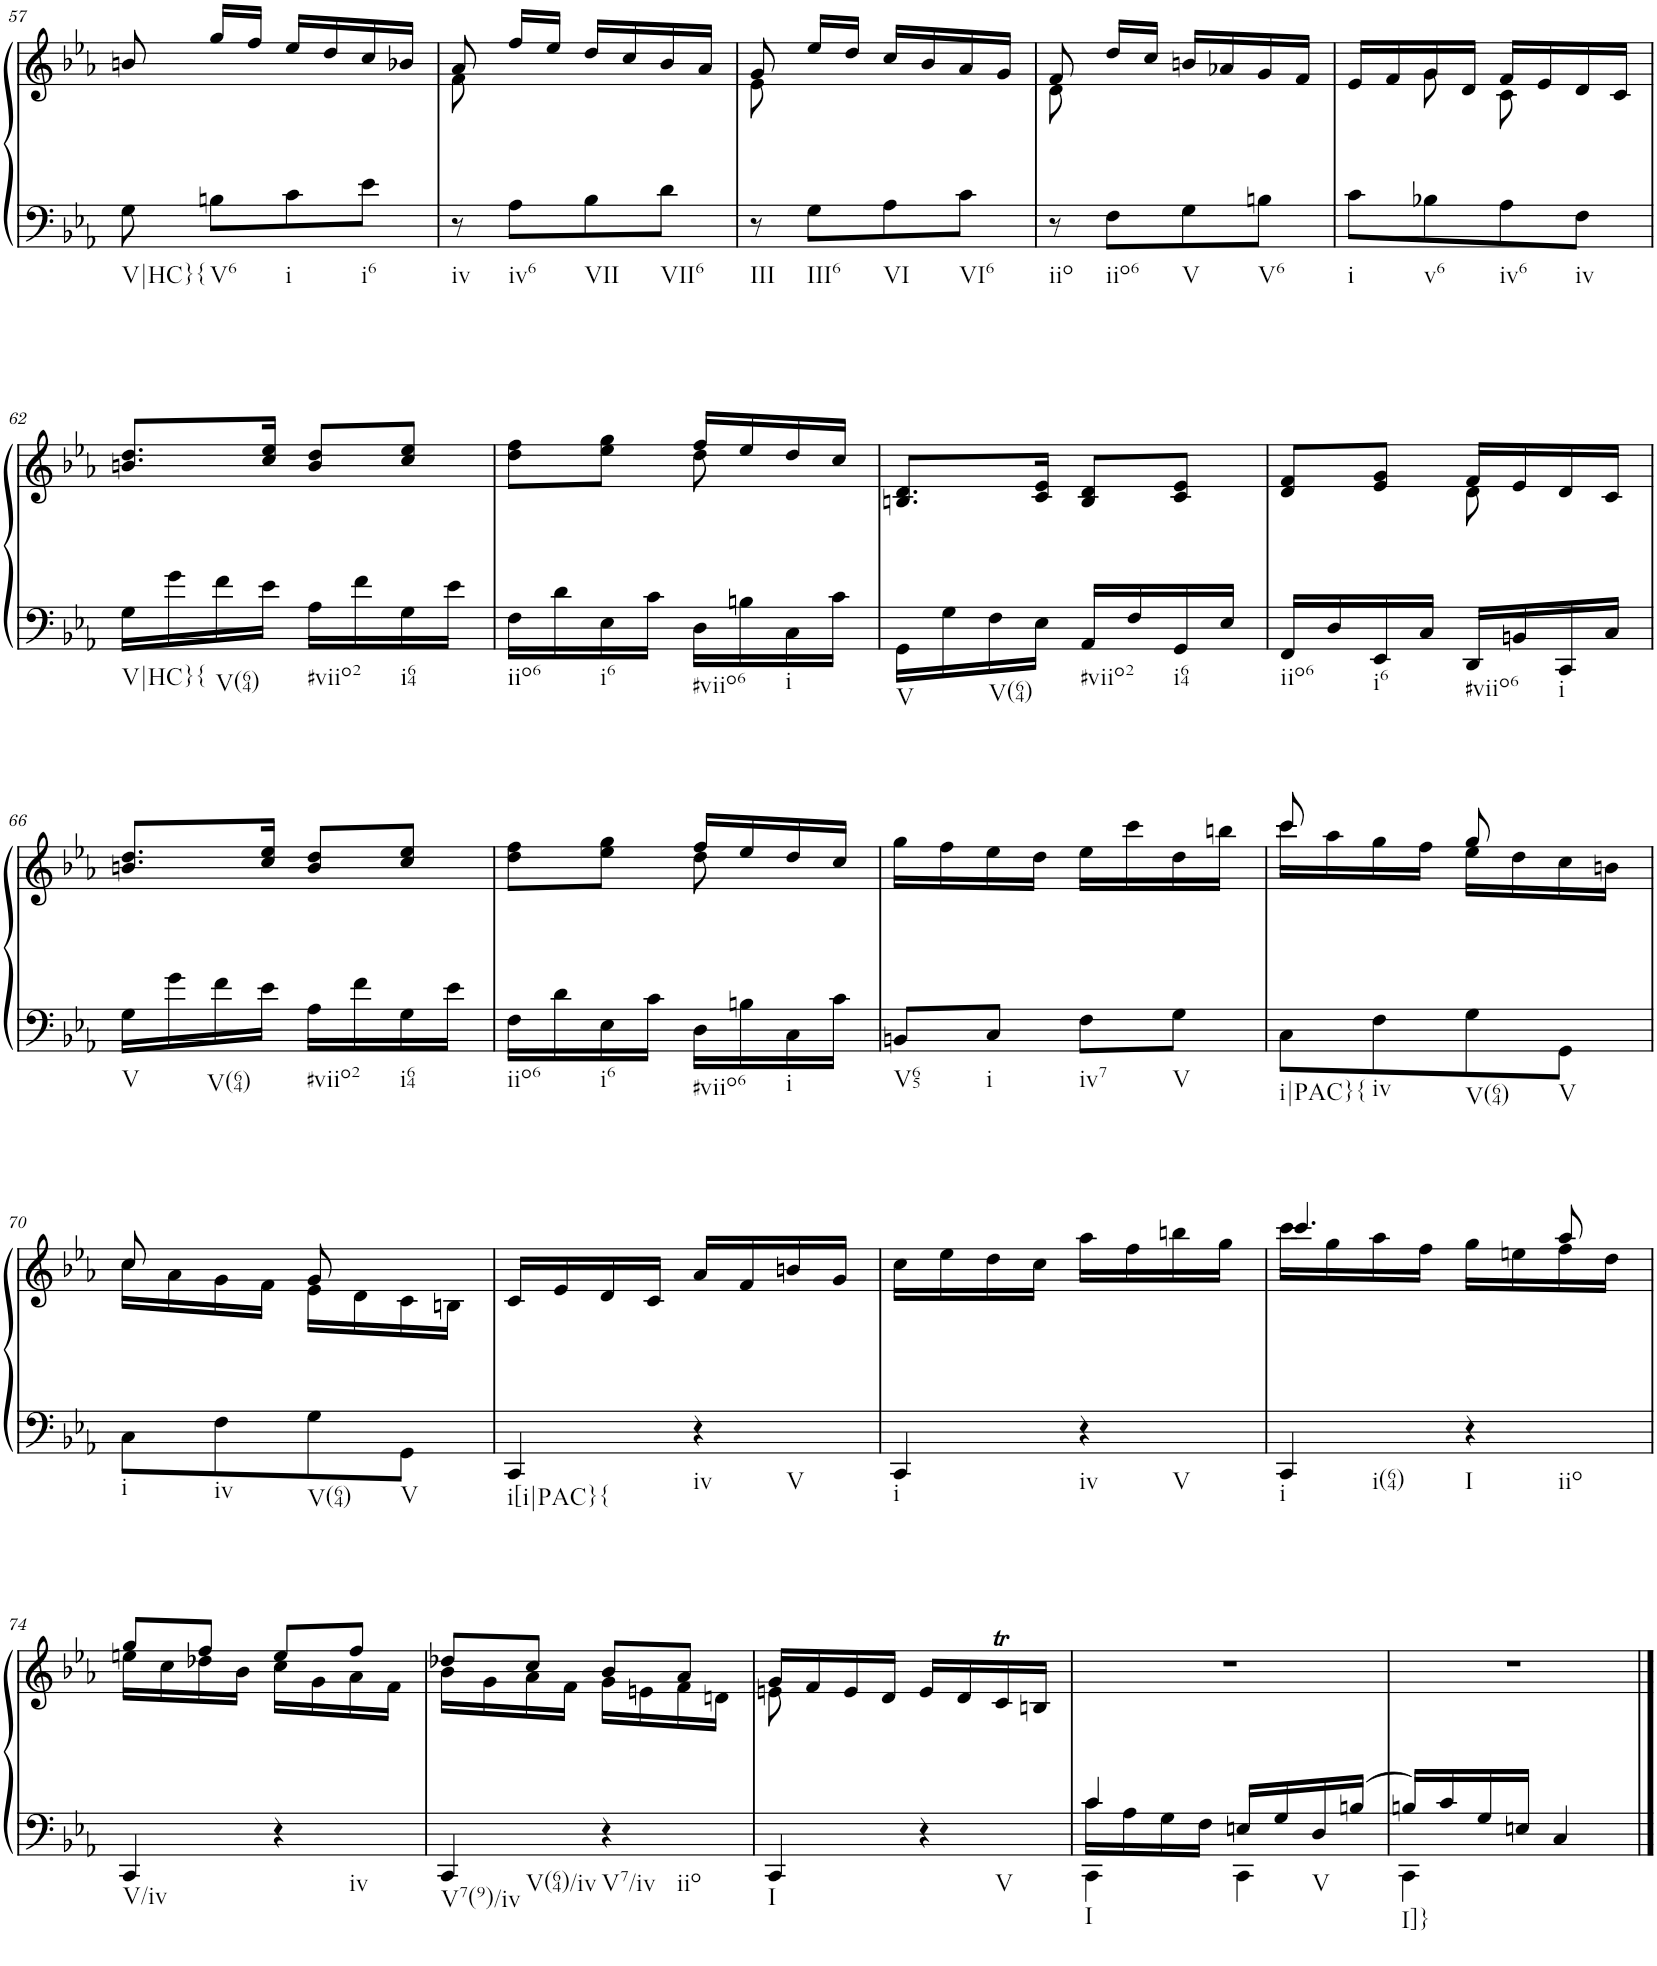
**kern	**kern
*part1	*part1
*staff2	*staff1
*I"Piano	*
*I'Pno.	*
!!LO:PB:g=z
*clefF4	*clefG2
*k[b-e-a-]	*k[b-e-a-]
*M2/4	*M2/4
=57	=57
!LO:TX:b:t=V|HC}{	!
8G\	8bn/
!LO:TX:b:t=V6	!
8Bn\L	16gg/LL
.	16ff/JJ
!LO:TX:b:t=i	!
8c\	16ee-/LL
.	16dd/
!LO:TX:b:t=i6	!
8e-\J	16cc/
.	16b-X/JJ
=58	=58
*	*^
!LO:TX:b:t=iv	!	!
8r	8a-/	8f\
!LO:TX:b:t=iv6	!	!
8A-\L	16ff/LL	4.ryy
.	16ee-/JJ	.
!LO:TX:b:t=VII	!	!
8B-\	16dd/LL	.
.	16cc/	.
!LO:TX:b:t=VII6	!	!
8d\J	16b-/	.
.	16a-/JJ	.
=59	=59	=59
!LO:TX:b:t=III	!	!
8r	8g/	8e-\
!LO:TX:b:t=III6	!	!
8G\L	16ee-/LL	4.ryy
.	16dd/JJ	.
!LO:TX:b:t=VI	!	!
8A-\	16cc/LL	.
.	16b-/	.
!LO:TX:b:t=VI6	!	!
8c\J	16a-/	.
.	16g/JJ	.
=60	=60	=60
!LO:TX:b:t=iio	!	!
8r	8f/	8d\
!LO:TX:b:t=iio6	!	!
8F\L	16dd/LL	4.ryy
.	16cc/JJ	.
!LO:TX:b:t=V	!	!
8G\	16bn/LL	.
.	16a-X/	.
!LO:TX:b:t=V6	!	!
8Bn\J	16g/	.
.	16f/JJ	.
=61	=61	=61
!LO:TX:b:t=i	!	!
8c\L	16e-/LL	8ryy
.	16f/	.
!LO:TX:b:t=v6	!	!
8B-X\	16g/	8g\
.	16d/JJ	.
!LO:TX:b:t=iv6	!	!
8A-\	16f/LL	8c\
.	16e-/	.
!LO:TX:b:t=iv	!	!
8F\J	16d/	8ryy
.	16c/JJ	.
*	*v	*v
!!LO:LB:g=z
=62	=62
!LO:TX:b:t=V|HC}{	!
16G\LL	8.bn/ 8.dd/L
16g\	.
!LO:TX:b:t=V(64)	!
16f\	.
16e-\JJ	16cc/ 16ee-/Jk
!LO:TX:b:t=#viio2	!
16A-\LL	8b/ 8dd/L
16f\	.
!LO:TX:b:t=i64	!
16G\	8cc/ 8ee-/J
16e-\JJ	.
=63	=63
*	*^
!LO:TX:b:t=iio6	!	!
16F\LL	8dd\ 8ff\L	4ryy
16d\	.	.
!LO:TX:b:t=i6	!	!
16E-\	8ee-\ 8gg\J	.
16c\JJ	.	.
!LO:TX:b:t=#viio6	!	!
16D\LL	16ff/LL	8dd\
16Bn\	16ee-/	.
!LO:TX:b:t=i	!	!
16C\	16dd/	8ryy
16c\JJ	16cc/JJ	.
*	*v	*v
=64	=64
!LO:TX:b:t=V	!
16GG\LL	8.Bn/ 8.d/L
16G\	.
!LO:TX:b:t=V(64)	!
16F\	.
16E-\JJ	16c/ 16e-/Jk
!LO:TX:b:t=#viio2	!
16AA-/LL	8B/ 8d/L
16F/	.
!LO:TX:b:t=i64	!
16GG/	8c/ 8e-/J
16E-/JJ	.
=65	=65
*	*^
!LO:TX:b:t=iio6	!	!
16FF/LL	8d/ 8f/L	4ryy
16D/	.	.
!LO:TX:b:t=i6	!	!
16EE-/	8e-/ 8g/J	.
16C/JJ	.	.
!LO:TX:b:t=#viio6	!	!
16DD/LL	16f/LL	8d\
16BBn/	16e-/	.
!LO:TX:b:t=i	!	!
16CC/	16d/	8ryy
16C/JJ	16c/JJ	.
*	*v	*v
!!LO:LB:g=z
=66	=66
!LO:TX:b:t=V	!
16G\LL	8.bn/ 8.dd/L
16g\	.
!LO:TX:b:t=V(64)	!
16f\	.
16e-\JJ	16cc/ 16ee-/Jk
!LO:TX:b:t=#viio2	!
16A-\LL	8b/ 8dd/L
16f\	.
!LO:TX:b:t=i64	!
16G\	8cc/ 8ee-/J
16e-\JJ	.
=67	=67
*	*^
!LO:TX:b:t=iio6	!	!
16F\LL	8dd\ 8ff\L	4ryy
16d\	.	.
!LO:TX:b:t=i6	!	!
16E-\	8ee-\ 8gg\J	.
16c\JJ	.	.
!LO:TX:b:t=#viio6	!	!
16D\LL	16ff/LL	8dd\
16Bn\	16ee-/	.
!LO:TX:b:t=i	!	!
16C\	16dd/	8ryy
16c\JJ	16cc/JJ	.
*	*v	*v
=68	=68
!LO:TX:b:t=V65	!
8BBn/L	16gg\LL
.	16ff\
!LO:TX:b:t=i	!
8C/J	16ee-\
.	16dd\JJ
!LO:TX:b:t=iv7	!
8F\L	16ee-\LL
.	16ccc\
!LO:TX:b:t=V	!
8G\J	16dd\
.	16bbn\JJ
=69	=69
*	*^
!LO:TX:b:t=i|PAC}{	!	!
8C\L	8ccc/	16ccc\LL
.	.	16aa-\
!LO:TX:b:t=iv	!	!
8F\	8ryy	16gg\
.	.	16ff\JJ
!LO:TX:b:t=V(64)	!	!
8G\	8gg/	16ee-\LL
.	.	16dd\
!LO:TX:b:t=V	!	!
8GG\J	8ryy	16cc\
.	.	16bn\JJ
!!LO:LB:g=z	!!
=70	=70	=70
!LO:TX:b:t=i	!	!
8C\L	8cc/	16cc\LL
.	.	16a-\
!LO:TX:b:t=iv	!	!
8F\	8ryy	16g\
.	.	16f\JJ
!LO:TX:b:t=V(64)	!	!
8G\	8g/	16e-\LL
.	.	16d\
!LO:TX:b:t=V	!	!
8GG\J	8ryy	16c\
.	.	16Bn\JJ
=71	=71	=71
!LO:TX:b:t=i[i|PAC}{	!	!
*	*v	*v
4CC/	16c/LL
.	16e-/
.	16d/
.	16c/JJ
!LO:TX:b:t=iv	!
!LO:TX:b:t=V	!
4r	16a-/LL
.	16f/
.	16bn/
.	16g/JJ
=72	=72
!LO:TX:b:t=i	!
4CC/	16cc\LL
.	16ee-\
.	16dd\
.	16cc\JJ
!LO:TX:b:t=iv	!
!LO:TX:b:t=V	!
4r	16aa-\LL
.	16ff\
.	16bbn\
.	16gg\JJ
=73	=73
*	*^
!LO:TX:b:t=i	!	!
!LO:TX:b:t=i(64)	!	!
4CC/	4.ccc/	16ccc\LL
.	.	16gg\
.	.	16aa-\
.	.	16ff\JJ
!LO:TX:b:t=I	!	!
!LO:TX:b:t=iio	!	!
4r	.	16gg\LL
.	.	16een\
.	8aa-/	16ff\
.	.	16dd\JJ
!!LO:LB:g=z	!!
=74	=74	=74
!LO:TX:b:t=V/iv	!	!
4CC/	8gg/L	16een\LL
.	.	16cc\
.	8ff/J	16dd-X\
.	.	16b-\JJ
!LO:TX:b:t=iv	!	!
4r	8ee/L	16cc\LL
.	.	16g\
.	8ff/J	16a-\
.	.	16f\JJ
=75	=75	=75
!LO:TX:b:t=V7(9)/iv	!	!
!LO:TX:b:t=V(64)/iv	!	!
4CC/	8dd-X/L	16b-\LL
.	.	16g\
.	8cc/J	16a-\
.	.	16f\JJ
!LO:TX:b:t=V7/iv	!	!
!LO:TX:b:t=iio	!	!
4r	8b-/L	16g\LL
.	.	16en\
.	8a-/J	16f\
.	.	16dn\JJ
=76	=76	=76
!LO:TX:b:t=I	!	!
4CC/	16g/LL	8en\
.	16f/	.
.	16e/	4.ryy
.	16d/JJ	.
!LO:TX:b:t=V	!	!
4r	16e/LL	.
.	16d/	.
.	16cT/	.
.	16Bn/JJ	.
*	*v	*v
=77	=77
*^	*
*	*^	*
!LO:TX:b:t=I	!	!	!
4c/	16c\LL	4CC\	2r
.	16A-\	.	.
.	16G\	.	.
.	16F\JJ	.	.
16En/LL	4ryy	4CC\	.
16G/	.	.	.
!LO:TX:b:t=V	!	!	!
16D/	.	.	.
16Bn/JJ	.	.	.
*	*v	*v	*
=78	=78	=78
!LO:TX:b:t=I]}	!	!
16Bn/LL	4CC\	2r
16c/	.	.
16G/	.	.
16En/JJ	.	.
4C/	4ryy	.
*v	*v	*
==	==
*-	*-
